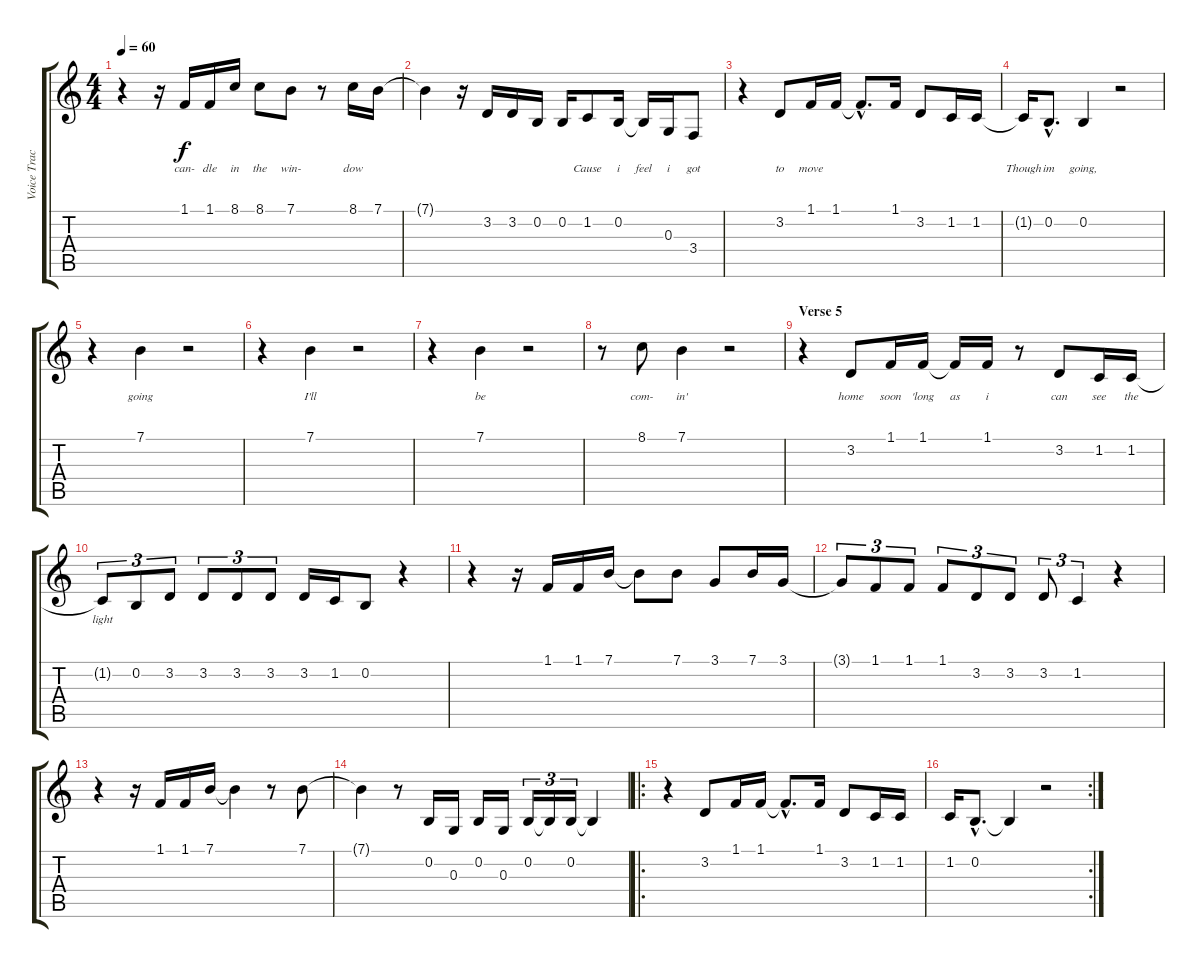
\track ("Voice Track" "Voice Trac") {instrument harmonica}
\staff {score tabs}
\tuning (E4 B3 G3 D3 A2 E2) {hide}
\ts (4 4)
\tempo 60
\clef g2
\ks c
r.4{dy f} r.16 1.1.16{lyrics (0 "can-") lyrics (1 "") lyrics (2 "") lyrics (3 "") lyrics (4 "")} 1.1.16{lyrics (0 "dle") lyrics (1 "") lyrics (2 "") lyrics (3 "") lyrics (4 "")} 8.1.16{lyrics (0 "in") lyrics (1 "") lyrics (2 "") lyrics (3 "") lyrics (4 "")} 8.1.8{lyrics (0 "the") lyrics (1 "") lyrics (2 "") lyrics (3 "") lyrics (4 "")} 7.1.8{lyrics (0 "win-") lyrics (1 "") lyrics (2 "") lyrics (3 "") lyrics (4 "")} r.8 8.1.16{lyrics (0 "dow") lyrics (1 "") lyrics (2 "") lyrics (3 "") lyrics (4 "")} 7.1.16{lyrics (0 "") lyrics (1 "") lyrics (2 "") lyrics (3 "") lyrics (4 "")} |
7.1{t}.4{lyrics (0 "") lyrics (1 "") lyrics (2 "") lyrics (3 "") lyrics (4 "")} r.16 3.2.16{lyrics (0 "") lyrics (1 "") lyrics (2 "") lyrics (3 "") lyrics (4 "")} 3.2.16{lyrics (0 "") lyrics (1 "") lyrics (2 "") lyrics (3 "") lyrics (4 "")} 0.2.16{lyrics (0 "") lyrics (1 "") lyrics (2 "") lyrics (3 "") lyrics (4 "")} 0.2.16{lyrics (0 "") lyrics (1 "") lyrics (2 "") lyrics (3 "") lyrics (4 "")} 1.2.8{lyrics (0 "Cause") lyrics (1 "") lyrics (2 "") lyrics (3 "") lyrics (4 "")} 0.2.16{lyrics (0 "i") lyrics (1 "") lyrics (2 "") lyrics (3 "") lyrics (4 "")} 0.2{t}.16{lyrics (0 "feel") lyrics (1 "") lyrics (2 "") lyrics (3 "") lyrics (4 "")} 0.3.16{lyrics (0 "i") lyrics (1 "") lyrics (2 "") lyrics (3 "") lyrics (4 "")} 3.4.8{lyrics (0 "got") lyrics (1 "") lyrics (2 "") lyrics (3 "") lyrics (4 "")} |
r.4 3.2.8{lyrics (0 "to") lyrics (1 "") lyrics (2 "") lyrics (3 "") lyrics (4 "")} 1.1.16{lyrics (0 "move") lyrics (1 "") lyrics (2 "") lyrics (3 "") lyrics (4 "")} 1.1.16{lyrics (0 "") lyrics (1 "") lyrics (2 "") lyrics (3 "") lyrics (4 "")} 1.1{hac t}.8{d lyrics (0 "") lyrics (1 "") lyrics (2 "") lyrics (3 "") lyrics (4 "")} 1.1.16{lyrics (0 "") lyrics (1 "") lyrics (2 "") lyrics (3 "") lyrics (4 "")} 3.2.8{lyrics (0 "") lyrics (1 "") lyrics (2 "") lyrics (3 "") lyrics (4 "")} 1.2.16{lyrics (0 "") lyrics (1 "") lyrics (2 "") lyrics (3 "") lyrics (4 "")} 1.2.16{lyrics (0 "") lyrics (1 "") lyrics (2 "") lyrics (3 "") lyrics (4 "")} |
1.2{t}.16{lyrics (0 "Though") lyrics (1 "") lyrics (2 "") lyrics (3 "") lyrics (4 "")} 0.2{hac}.8{d lyrics (0 "im") lyrics (1 "") lyrics (2 "") lyrics (3 "") lyrics (4 "")} 0.2.4{lyrics (0 "going,") lyrics (1 "") lyrics (2 "") lyrics (3 "") lyrics (4 "")} r.2 |
r.4 7.1.4{lyrics (0 "going") lyrics (1 "") lyrics (2 "") lyrics (3 "") lyrics (4 "")} r.2 |
r.4 7.1.4{lyrics (0 "I'll") lyrics (1 "") lyrics (2 "") lyrics (3 "") lyrics (4 "")} r.2 |
r.4 7.1.4{lyrics (0 "be") lyrics (1 "") lyrics (2 "") lyrics (3 "") lyrics (4 "")} r.2 |
r.8 8.1.8{lyrics (0 "com-") lyrics (1 "") lyrics (2 "") lyrics (3 "") lyrics (4 "")} 7.1.4{lyrics (0 "in'") lyrics (1 "") lyrics (2 "") lyrics (3 "") lyrics (4 "")} r.2 |
\section ("" "Verse 5")
r.4 3.2.8{lyrics (0 "home") lyrics (1 "") lyrics (2 "") lyrics (3 "") lyrics (4 "")} 1.1.16{lyrics (0 "soon") lyrics (1 "") lyrics (2 "") lyrics (3 "") lyrics (4 "")} 1.1.16{lyrics (0 "'long") lyrics (1 "") lyrics (2 "") lyrics (3 "") lyrics (4 "")} 1.1{t}.16{lyrics (0 "as") lyrics (1 "") lyrics (2 "") lyrics (3 "") lyrics (4 "")} 1.1.16{lyrics (0 "i") lyrics (1 "") lyrics (2 "") lyrics (3 "") lyrics (4 "")} r.8 3.2.8{lyrics (0 "can") lyrics (1 "") lyrics (2 "") lyrics (3 "") lyrics (4 "")} 1.2.16{lyrics (0 "see") lyrics (1 "") lyrics (2 "") lyrics (3 "") lyrics (4 "")} 1.2.16{lyrics (0 "the") lyrics (1 "") lyrics (2 "") lyrics (3 "") lyrics (4 "")} |
1.2{t}.8{tu (3 2) lyrics (0 "light") lyrics (1 "") lyrics (2 "") lyrics (3 "") lyrics (4 "")} 0.2.8{tu (3 2) lyrics (0 "") lyrics (1 "") lyrics (2 "") lyrics (3 "") lyrics (4 "")} 3.2.8{tu (3 2) lyrics (0 "") lyrics (1 "") lyrics (2 "") lyrics (3 "") lyrics (4 "")} 3.2.8{tu (3 2) lyrics (0 "") lyrics (1 "") lyrics (2 "") lyrics (3 "") lyrics (4 "")} 3.2.8{tu (3 2) lyrics (0 "") lyrics (1 "") lyrics (2 "") lyrics (3 "") lyrics (4 "")} 3.2.8{tu (3 2) lyrics (0 "") lyrics (1 "") lyrics (2 "") lyrics (3 "") lyrics (4 "")} 3.2.16{lyrics (0 "") lyrics (1 "") lyrics (2 "") lyrics (3 "") lyrics (4 "")} 1.2.16{lyrics (0 "") lyrics (1 "") lyrics (2 "") lyrics (3 "") lyrics (4 "")} 0.2.8 r.4 |
r.4 r.16 1.1.16 1.1.16 7.1.16 7.1{t}.8 7.1.8 3.1.8 7.1.16 3.1.16 |
3.1{t}.8{tu (3 2)} 1.1.8{tu (3 2)} 1.1.8{tu (3 2)} 1.1.8{tu (3 2)} 3.2.8{tu (3 2)} 3.2.8{tu (3 2)} 3.2.8{tu (3 2)} 1.2.4{tu (3 2)} r.4 |
r.4 r.16 1.1.16 1.1.16 7.1.16 7.1{t}.4 r.8 7.1.8 |
7.1{t}.4 r.8 0.2.16 0.3.16 0.2.16 0.3.16 0.2.16{tu (3 2)} 0.2{t}.16{tu (3 2)} 0.2.16{tu (3 2)} 0.2{t}.4 |
\ro
r.4 3.2.8 1.1.16 1.1.16 1.1{hac t}.8{d} 1.1.16 3.2.8 1.2.16 1.2.16 |
\rc 2
1.2.16 0.2{hac}.8{d} 0.2{t}.4 r.2
